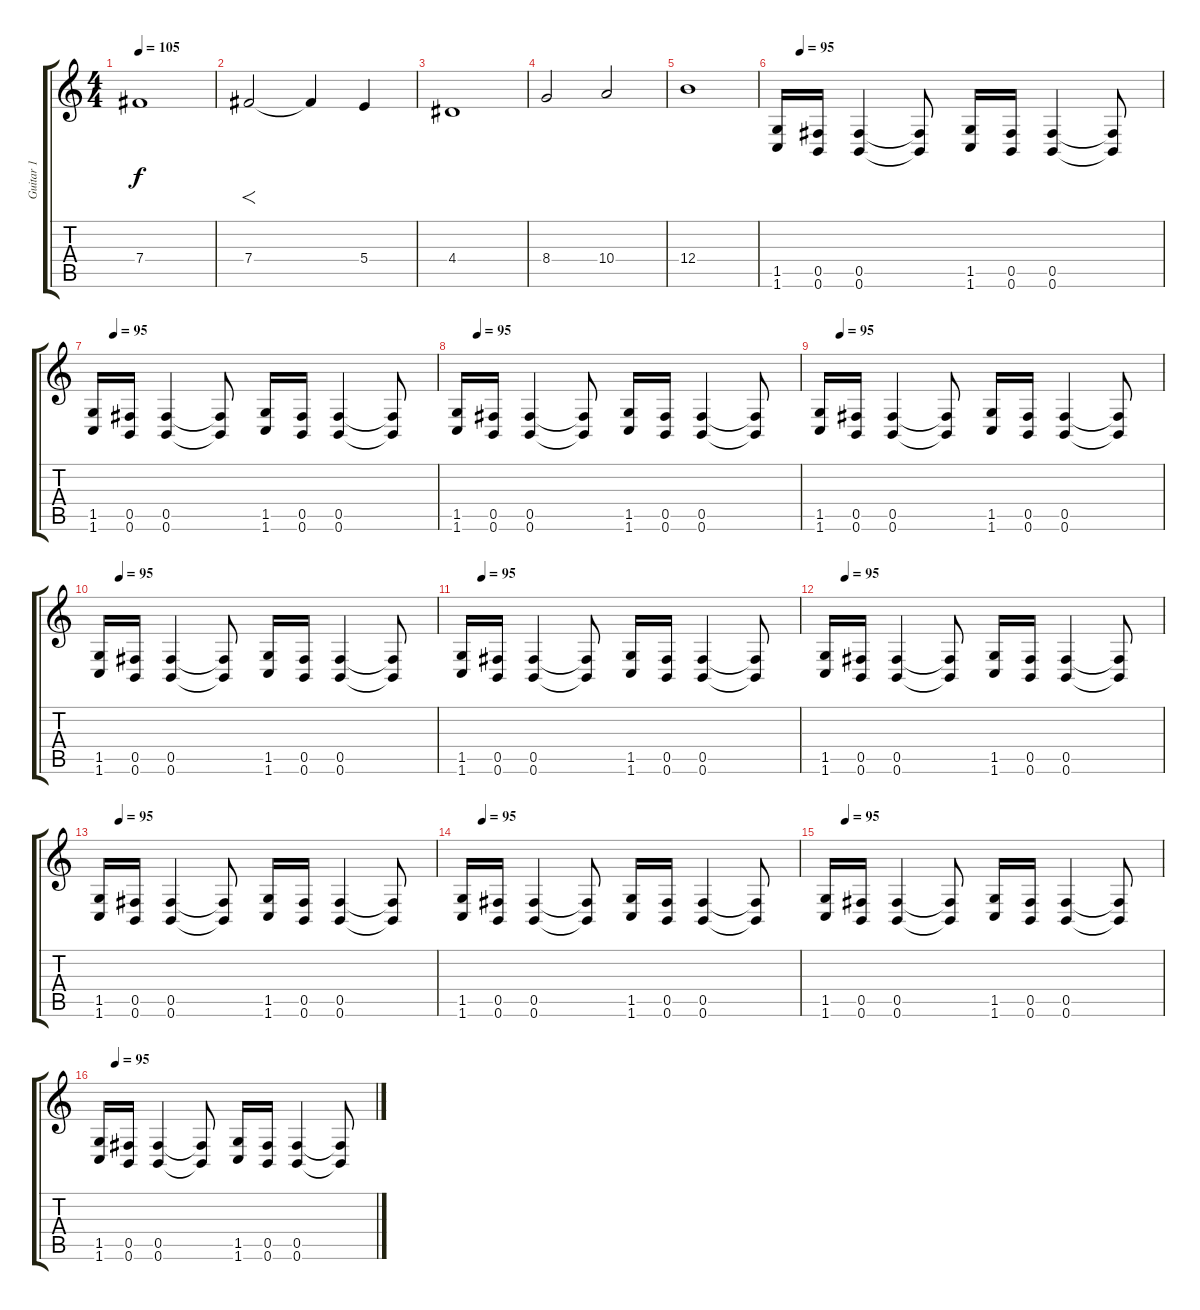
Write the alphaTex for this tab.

\track ("Guitar 1" "Guitar 1") {instrument distortionguitar}
\staff {score tabs}
\tuning (Db4 Ab3 E3 B2 Gb2 B1) {hide}
\ts (4 4)
\tempo 105
\clef g2
\ks c
7.4.1{dy f} |
7.4.2{f} 7.4{t}.4 5.4.4 |
4.4.1 |
8.4.2 10.4.2 |
12.4.1 |
\tempo (95 0.0625)
(1.5 1.6).16 (0.5 0.6).16 (0.5 0.6).4 (0.5{t} 0.6{t}).8 (1.5 1.6).16 (0.5 0.6).16 (0.5 0.6).4 (0.5{t} 0.6{t}).8 |
\tempo (95 0.0625)
(1.5 1.6).16 (0.5 0.6).16 (0.5 0.6).4 (0.5{t} 0.6{t}).8 (1.5 1.6).16 (0.5 0.6).16 (0.5 0.6).4 (0.5{t} 0.6{t}).8 |
\tempo (95 0.0625)
(1.5 1.6).16 (0.5 0.6).16 (0.5 0.6).4 (0.5{t} 0.6{t}).8 (1.5 1.6).16 (0.5 0.6).16 (0.5 0.6).4 (0.5{t} 0.6{t}).8 |
\tempo (95 0.0625)
(1.5 1.6).16 (0.5 0.6).16 (0.5 0.6).4 (0.5{t} 0.6{t}).8 (1.5 1.6).16 (0.5 0.6).16 (0.5 0.6).4 (0.5{t} 0.6{t}).8 |
\tempo (95 0.0625)
(1.5 1.6).16 (0.5 0.6).16 (0.5 0.6).4 (0.5{t} 0.6{t}).8 (1.5 1.6).16 (0.5 0.6).16 (0.5 0.6).4 (0.5{t} 0.6{t}).8 |
\tempo (95 0.0625)
(1.5 1.6).16 (0.5 0.6).16 (0.5 0.6).4 (0.5{t} 0.6{t}).8 (1.5 1.6).16 (0.5 0.6).16 (0.5 0.6).4 (0.5{t} 0.6{t}).8 |
\tempo (95 0.0625)
(1.5 1.6).16 (0.5 0.6).16 (0.5 0.6).4 (0.5{t} 0.6{t}).8 (1.5 1.6).16 (0.5 0.6).16 (0.5 0.6).4 (0.5{t} 0.6{t}).8 |
\tempo (95 0.0625)
(1.5 1.6).16 (0.5 0.6).16 (0.5 0.6).4 (0.5{t} 0.6{t}).8 (1.5 1.6).16 (0.5 0.6).16 (0.5 0.6).4 (0.5{t} 0.6{t}).8 |
\tempo (95 0.0625)
(1.5 1.6).16 (0.5 0.6).16 (0.5 0.6).4 (0.5{t} 0.6{t}).8 (1.5 1.6).16 (0.5 0.6).16 (0.5 0.6).4 (0.5{t} 0.6{t}).8 |
\tempo (95 0.0625)
(1.5 1.6).16 (0.5 0.6).16 (0.5 0.6).4 (0.5{t} 0.6{t}).8 (1.5 1.6).16 (0.5 0.6).16 (0.5 0.6).4 (0.5{t} 0.6{t}).8 |
\tempo (95 0.0625)
(1.5 1.6).16 (0.5 0.6).16 (0.5 0.6).4 (0.5{t} 0.6{t}).8 (1.5 1.6).16 (0.5 0.6).16 (0.5 0.6).4 (0.5{t} 0.6{t}).8
